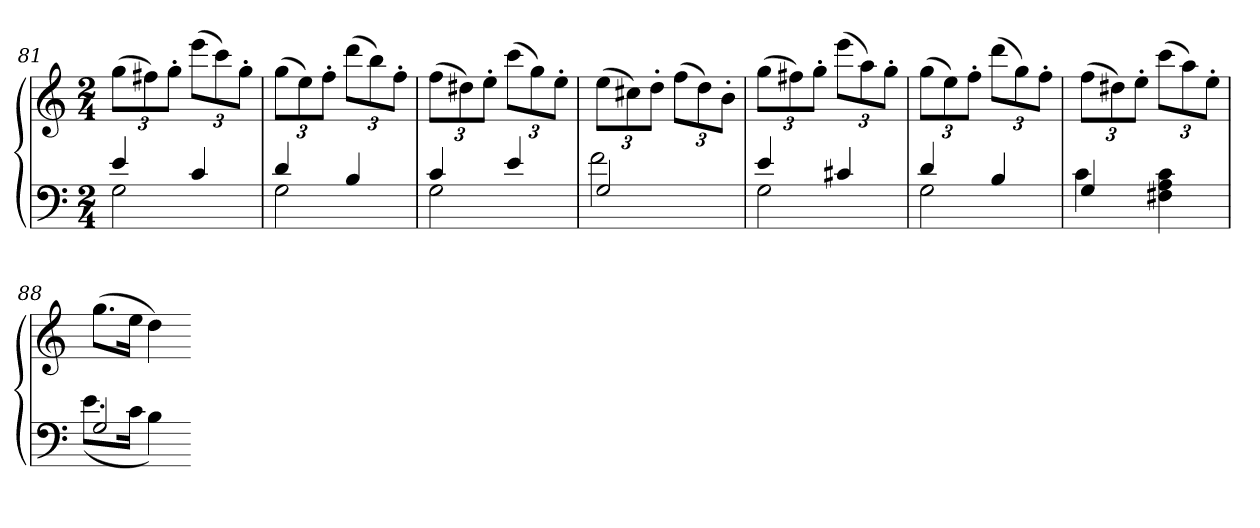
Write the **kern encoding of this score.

**kern	**kern
*part1	*part1
*staff2	*staff1
*clefF4	*clefG2
*k[]	*k[]
*C:	*C:
*M2/4	*M2/4
=81	=81
*^	*
4e	2G	(12ggL
.	.	12ff#X)
.	.	12gg'J
4c	.	(12eeeL
.	.	12ccc)
.	.	12gg'J
=82	=82	=82
4d	2G	(12ggL
.	.	12ee)
.	.	12ff'J
4B	.	(12dddL
.	.	12bb)
.	.	12ff'J
=83	=83	=83
4c	2G	(12ffL
.	.	12dd#X)
.	.	12ee'J
4e	.	(12cccL
.	.	12gg)
.	.	12ee'J
=84	=84	=84
2G	2f	(12eeL
.	.	12cc#X)
.	.	12dd'J
.	.	(12ffL
.	.	12dd)
.	.	12b'J
=85	=85	=85
4e	2G	(12ggL
.	.	12ff#X)
.	.	12gg'J
4c#X	.	(12eeeL
.	.	12aa)
.	.	12gg'J
=86	=86	=86
4d	2G	(12ggL
.	.	12ee)
.	.	12ff'J
4B	.	(12dddL
.	.	12gg)
.	.	12ff'J
=87	=87	=87
4G	4c	(12ffL
.	.	12dd#X)
.	.	12ee'J
4F#X 4A 4c	4ryy	(12cccL
.	.	12aa)
.	.	12ee'J
=88	=88	=88
2G	(8.eL	(8.ggL
.	16cJk	16eeJk
.	4B)	4dd)
*v	*v	*
=-	=-
*-	*-
